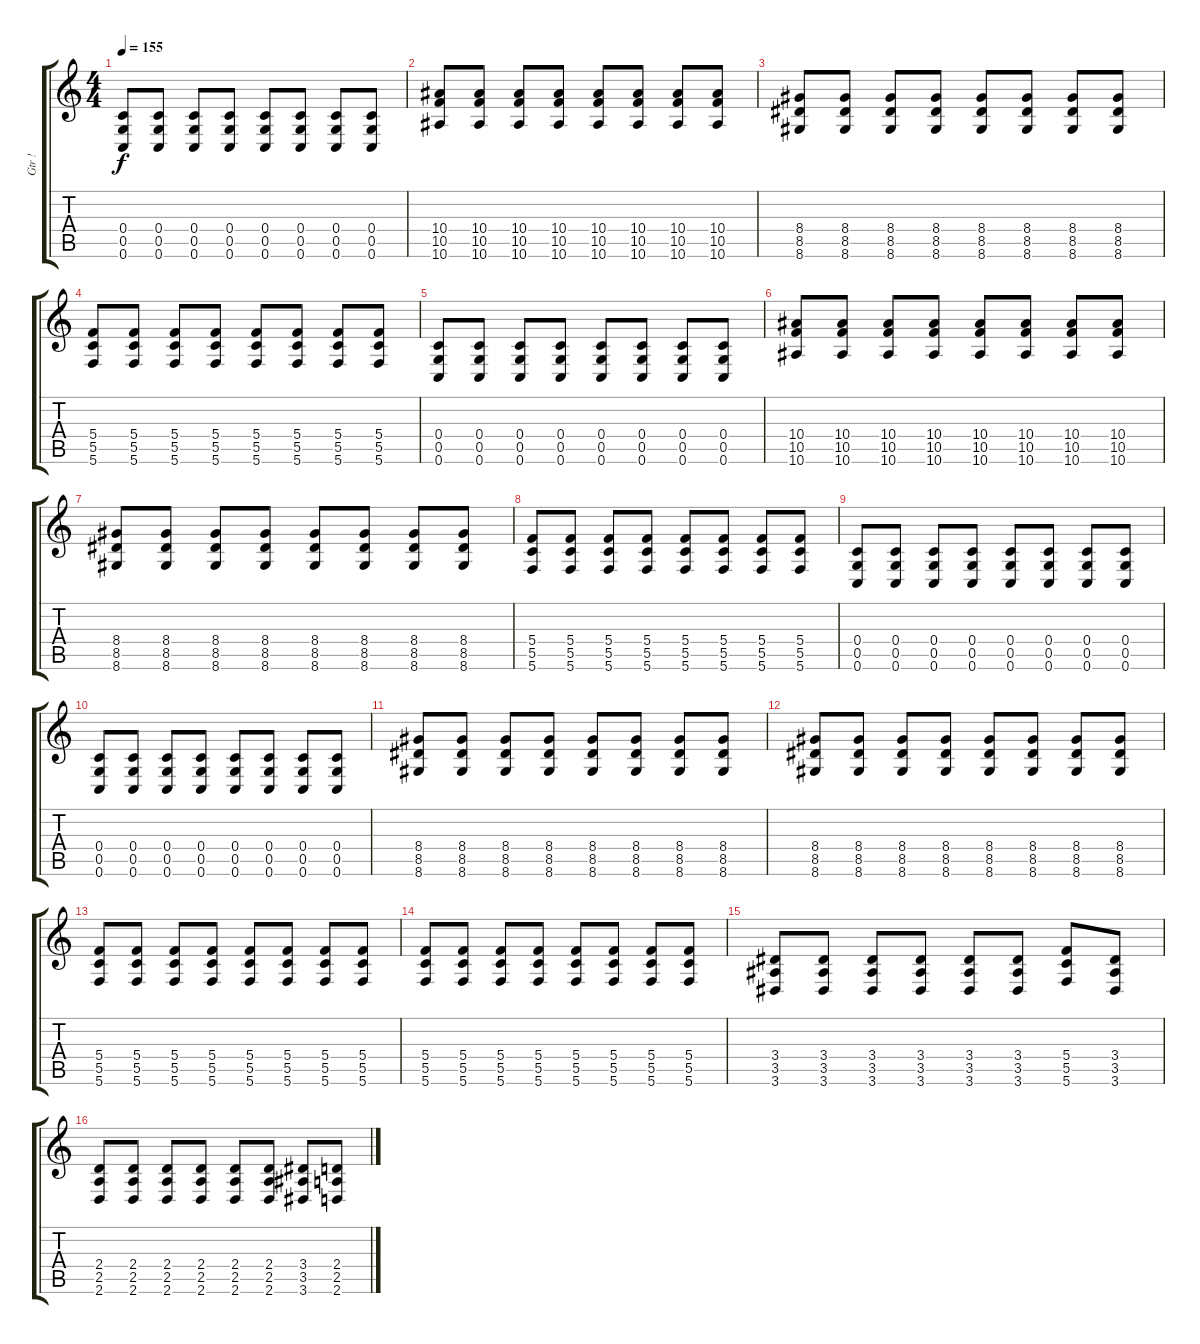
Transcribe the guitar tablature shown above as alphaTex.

\track ("Gtr !" "Gtr !") {instrument distortionguitar}
\staff {score tabs}
\tuning (D4 A3 F3 C3 G2 C2) {hide}
\ts (4 4)
\tempo 155
\clef g2
\ks c
(0.4 0.5 0.6).8{dy f} (0.4 0.5 0.6).8 (0.4 0.5 0.6).8 (0.4 0.5 0.6).8 (0.4 0.5 0.6).8 (0.4 0.5 0.6).8 (0.4 0.5 0.6).8 (0.4 0.5 0.6).8 |
(10.4 10.5 10.6).8 (10.4 10.5 10.6).8 (10.4 10.5 10.6).8 (10.4 10.5 10.6).8 (10.4 10.5 10.6).8 (10.4 10.5 10.6).8 (10.4 10.5 10.6).8 (10.4 10.5 10.6).8 |
(8.4 8.5 8.6).8 (8.4 8.5 8.6).8 (8.4 8.5 8.6).8 (8.4 8.5 8.6).8 (8.4 8.5 8.6).8 (8.4 8.5 8.6).8 (8.4 8.5 8.6).8 (8.4 8.5 8.6).8 |
(5.4 5.5 5.6).8 (5.4 5.5 5.6).8 (5.4 5.5 5.6).8 (5.4 5.5 5.6).8 (5.4 5.5 5.6).8 (5.4 5.5 5.6).8 (5.4 5.5 5.6).8 (5.4 5.5 5.6).8 |
(0.4 0.5 0.6).8 (0.4 0.5 0.6).8 (0.4 0.5 0.6).8 (0.4 0.5 0.6).8 (0.4 0.5 0.6).8 (0.4 0.5 0.6).8 (0.4 0.5 0.6).8 (0.4 0.5 0.6).8 |
(10.4 10.5 10.6).8 (10.4 10.5 10.6).8 (10.4 10.5 10.6).8 (10.4 10.5 10.6).8 (10.4 10.5 10.6).8 (10.4 10.5 10.6).8 (10.4 10.5 10.6).8 (10.4 10.5 10.6).8 |
(8.4 8.5 8.6).8 (8.4 8.5 8.6).8 (8.4 8.5 8.6).8 (8.4 8.5 8.6).8 (8.4 8.5 8.6).8 (8.4 8.5 8.6).8 (8.4 8.5 8.6).8 (8.4 8.5 8.6).8 |
(5.4 5.5 5.6).8 (5.4 5.5 5.6).8 (5.4 5.5 5.6).8 (5.4 5.5 5.6).8 (5.4 5.5 5.6).8 (5.4 5.5 5.6).8 (5.4 5.5 5.6).8 (5.4 5.5 5.6).8 |
(0.4 0.5 0.6).8 (0.4 0.5 0.6).8 (0.4 0.5 0.6).8 (0.4 0.5 0.6).8 (0.4 0.5 0.6).8 (0.4 0.5 0.6).8 (0.4 0.5 0.6).8 (0.4 0.5 0.6).8 |
(0.4 0.5 0.6).8 (0.4 0.5 0.6).8 (0.4 0.5 0.6).8 (0.4 0.5 0.6).8 (0.4 0.5 0.6).8 (0.4 0.5 0.6).8 (0.4 0.5 0.6).8 (0.4 0.5 0.6).8 |
(8.4 8.5 8.6).8 (8.4 8.5 8.6).8 (8.4 8.5 8.6).8 (8.4 8.5 8.6).8 (8.4 8.5 8.6).8 (8.4 8.5 8.6).8 (8.4 8.5 8.6).8 (8.4 8.5 8.6).8 |
(8.4 8.5 8.6).8 (8.4 8.5 8.6).8 (8.4 8.5 8.6).8 (8.4 8.5 8.6).8 (8.4 8.5 8.6).8 (8.4 8.5 8.6).8 (8.4 8.5 8.6).8 (8.4 8.5 8.6).8 |
(5.4 5.5 5.6).8 (5.4 5.5 5.6).8 (5.4 5.5 5.6).8 (5.4 5.5 5.6).8 (5.4 5.5 5.6).8 (5.4 5.5 5.6).8 (5.4 5.5 5.6).8 (5.4 5.5 5.6).8 |
(5.4 5.5 5.6).8 (5.4 5.5 5.6).8 (5.4 5.5 5.6).8 (5.4 5.5 5.6).8 (5.4 5.5 5.6).8 (5.4 5.5 5.6).8 (5.4 5.5 5.6).8 (5.4 5.5 5.6).8 |
(3.4 3.5 3.6).8 (3.4 3.5 3.6).8 (3.4 3.5 3.6).8 (3.4 3.5 3.6).8 (3.4 3.5 3.6).8 (3.4 3.5 3.6).8 (5.4 5.5 5.6).8 (3.4 3.5 3.6).8 |
(2.4 2.5 2.6).8 (2.4 2.5 2.6).8 (2.4 2.5 2.6).8 (2.4 2.5 2.6).8 (2.4 2.5 2.6).8 (2.4 2.5 2.6).8 (3.4 3.5 3.6).8 (2.4 2.5 2.6).8
